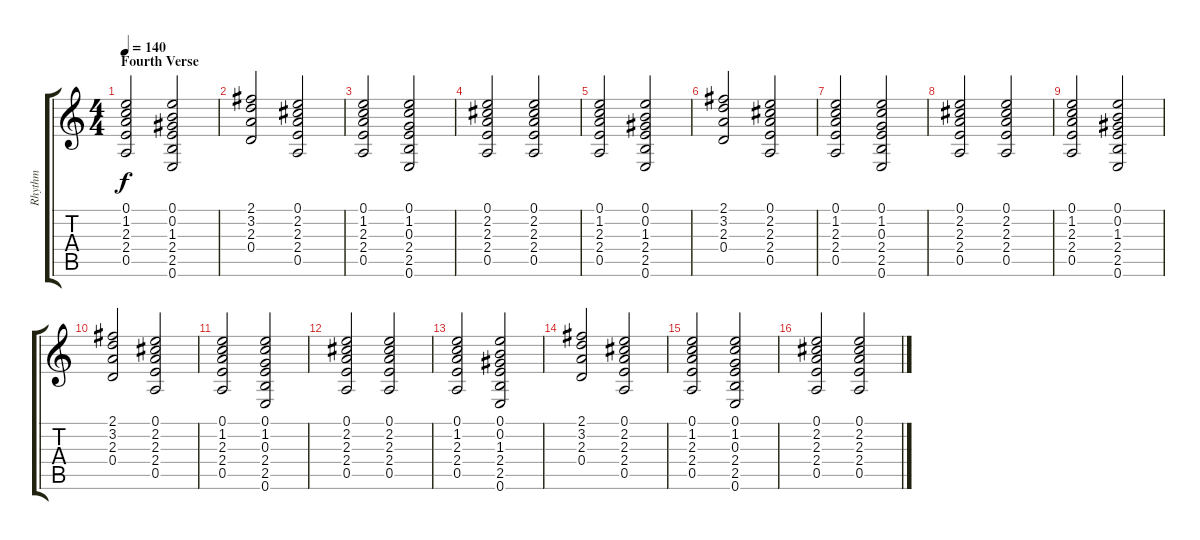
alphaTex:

\track ("Rhythm" "Rhythm") {instrument acousticguitarnylon}
\staff {score tabs}
\tuning (E4 B3 G3 D3 A2 E2) {hide}
\ts (4 4)
\section ("" "Fourth Verse")
\tempo 140
\clef g2
\ks c
(0.1 1.2 2.3 2.4 0.5).2{dy f} (0.1 0.2 1.3 2.4 2.5 0.6).2 |
(2.1 3.2 2.3 0.4).2 (0.1 2.2 2.3 2.4 0.5).2 |
(0.1 1.2 2.3 2.4 0.5).2 (0.1 1.2 0.3 2.4 2.5 0.6).2 |
(0.1 2.2 2.3 2.4 0.5).2 (0.1 2.2 2.3 2.4 0.5).2 |
(0.1 1.2 2.3 2.4 0.5).2 (0.1 0.2 1.3 2.4 2.5 0.6).2 |
(2.1 3.2 2.3 0.4).2 (0.1 2.2 2.3 2.4 0.5).2 |
(0.1 1.2 2.3 2.4 0.5).2 (0.1 1.2 0.3 2.4 2.5 0.6).2 |
(0.1 2.2 2.3 2.4 0.5).2 (0.1 2.2 2.3 2.4 0.5).2 |
(0.1 1.2 2.3 2.4 0.5).2 (0.1 0.2 1.3 2.4 2.5 0.6).2 |
(2.1 3.2 2.3 0.4).2 (0.1 2.2 2.3 2.4 0.5).2 |
(0.1 1.2 2.3 2.4 0.5).2 (0.1 1.2 0.3 2.4 2.5 0.6).2 |
(0.1 2.2 2.3 2.4 0.5).2 (0.1 2.2 2.3 2.4 0.5).2 |
(0.1 1.2 2.3 2.4 0.5).2 (0.1 0.2 1.3 2.4 2.5 0.6).2 |
(2.1 3.2 2.3 0.4).2 (0.1 2.2 2.3 2.4 0.5).2 |
(0.1 1.2 2.3 2.4 0.5).2 (0.1 1.2 0.3 2.4 2.5 0.6).2 |
(0.1 2.2 2.3 2.4 0.5).2 (0.1 2.2 2.3 2.4 0.5).2
